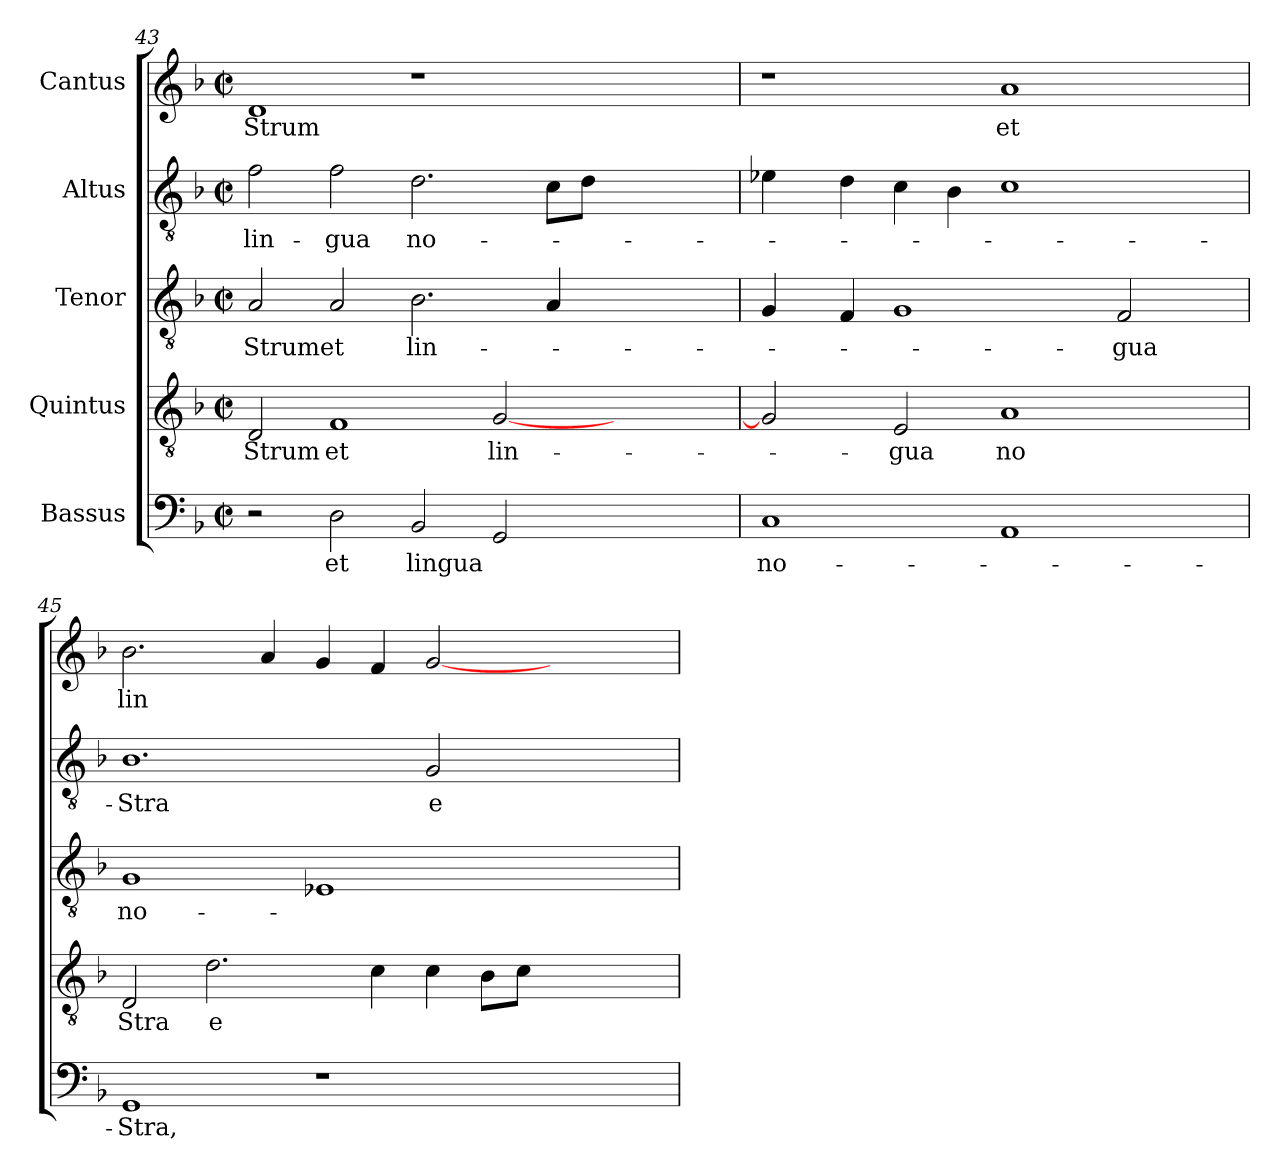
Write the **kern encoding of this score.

**kern	**text	**kern	**text	**kern	**text	**kern	**text	**kern	**text
*part5	*part5	*part4	*part4	*part3	*part3	*part2	*part2	*part1	*part1
*staff5	*staff5	*staff4	*staff4	*staff3	*staff3	*staff2	*staff2	*staff1	*staff1
*I"Bassus	*	*I"Quintus	*	*I"Tenor	*	*I"Altus	*	*I"Cantus	*
*clefF4	*	*clefGv2	*	*clefGv2	*	*clefGv2	*	*clefG2	*
*k[b-]	*	*k[b-]	*	*k[b-]	*	*k[b-]	*	*k[b-]	*
*F:	*	*F:	*	*F:	*	*F:	*	*F:	*
*M2/2	*	*M2/2	*	*M2/2	*	*M2/2	*	*M2/2	*
*met(c|)	*	*met(c|)	*	*met(c|)	*	*met(c|)	*	*met(c|)	*
=43	=43	=43	=43	=43	=43	=43	=43	=43	=43
!	!	!	!LO:LY:b:cj	!	!LO:LY:b:cj	!	!LO:LY:b:cj	!	!LO:LY:b:cj
2r	.	2D/	-Strum	2A/	-Strumet	2f\	lin-	1d	Strum
!	!LO:LY:b:cj	!	!LO:LY:b:cj	!	!	!	!LO:LY:b:cj	!	!
2D\	et	1F	et	2A/	.	2f\	-gua	.	.
!	!LO:LY:b	!	!	!	!LO:LY:b	!	!LO:LY:b:cj	!LO:N:vis=1	!
2BB-/	lingua	.	.	2.B-\	lin-	2.d\	no-	0r	.
!	!	!	!LO:LY:b	!	!	!	!	!	!
2GG/	.	[>2G/	lin-	.	.	.	.	.	.
.	.	.	.	4A/	.	8c\L	.	.	.
.	.	.	.	.	.	8d\J	.	.	.
1ryy	.	1ryy	.	1ryy	.	1ryy	.	.	.
!!LO:LB:g=z
=44	=44	=44	=44	=44	=44	=44	=44	=44	=44
!	!LO:LY:b:cj	!	!	!	!	!	!	!	!
*	*	*^	*	*	*	*^	*	*	*
1C	no-	2G/]	32ryy	.	4G/	.	4e-X\	8.ryy	.	1r	.
.	.	.	1ryy	.	.	.	.	.	.	.	.
.	.	.	.	.	.	.	.	1ryy	.	.	.
.	.	.	.	.	4F/	.	4d\	.	.	.	.
!	!	!	!	!LO:LY:b:cj	!	!	!	!	!	!	!
.	.	2E/	.	-gua	1G	.	4c\	.	.	.	.
.	.	.	.	.	.	.	4B-\	.	.	.	.
!	!	!	!	!LO:LY:b:cj	!	!	!	!	!	!	!LO:LY:b:cj
1AA	.	1A	.	no	.	.	1c	.	.	1a	et
.	.	.	2ryy	.	.	.	.	.	.	.	.
.	.	.	.	.	.	.	.	2ryy	.	.	.
!	!	!	!	!	!	!LO:LY:b:cj	!	!	!	!	!
.	.	.	.	.	2F/	-gua	.	.	.	.	.
.	.	.	4...ryy	.	.	.	.	.	.	.	.
.	.	.	.	.	.	.	.	4ryy	.	.	.
.	.	.	.	.	.	.	.	16ryy	.	.	.
=45	=45	=45	=45	=45	=45	=45	=45	=45	=45	=45	=45
!	!LO:LY:b:cj	!	!	!LO:LY:b:cj	!	!LO:LY:b:cj	!	!	!LO:LY:b:cj	!	!LO:LY:b
*	*	*v	*v	*	*	*	*v	*v	*	*	*
1GG	-Stra,	2D/	Stra	1G	no-	1.B-	-Stra	2.b-\	lin
!	!	!	!LO:LY:b:cj	!	!	!	!	!	!
.	.	2.d\	e	.	.	.	.	.	.
.	.	.	.	.	.	.	.	4a/	.
!LO:N:vis=1	!	!	!	!	!	!	!	!	!
0r	.	.	.	1E-X	.	.	.	4g/	.
.	.	4c\	.	.	.	.	.	4f/	.
!	!	!	!	!	!	!	!LO:LY:b:cj	!	!
.	.	4c\	.	.	.	2G/	e	[<2g/	.
.	.	8B-\L	.	.	.	.	.	.	.
.	.	8c\J	.	.	.	.	.	.	.
.	.	1ryy	.	1ryy	.	1ryy	.	1ryy	.
=	=	=	=	=	=	=	=	=	=
*-	*-	*-	*-	*-	*-	*-	*-	*-	*-
